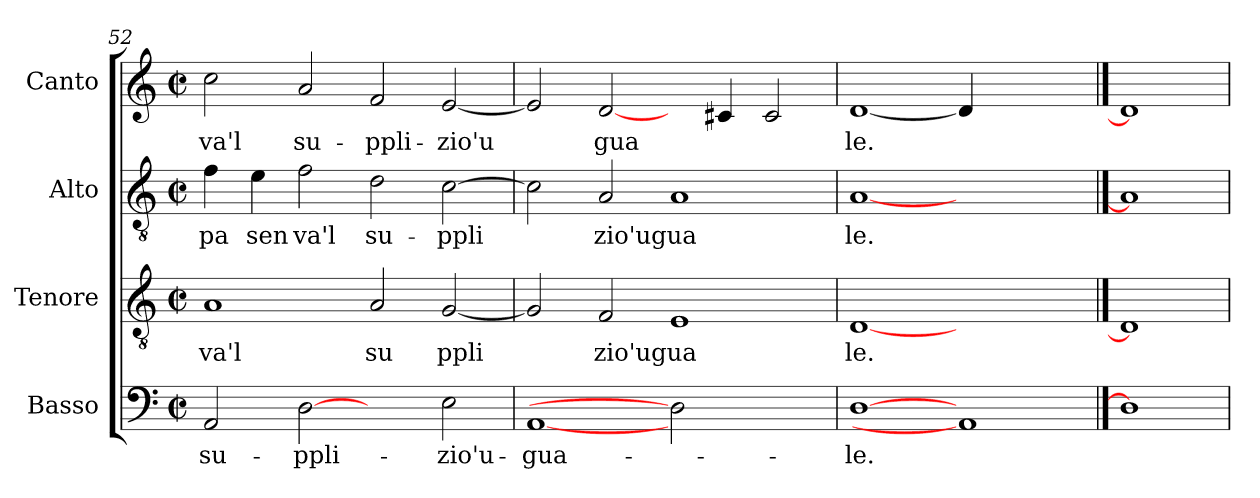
**kern	**text	**kern	**text	**kern	**text	**kern	**text
*part4	*part4	*part3	*part3	*part2	*part2	*part1	*part1
*staff4	*staff4	*staff3	*staff3	*staff2	*staff2	*staff1	*staff1
*I"Basso	*	*I"Tenore	*	*I"Alto	*	*I"Canto	*
*clefF4	*	*clefGv2	*	*clefGv2	*	*clefG2	*
*k[]	*	*k[]	*	*k[]	*	*k[]	*
*C:	*	*C:	*	*C:	*	*C:	*
*M2/2	*	*M2/2	*	*M2/2	*	*M2/2	*
*met(c|)	*	*met(c|)	*	*met(c|)	*	*met(c|)	*
=52	=52	=52	=52	=52	=52	=52	=52
!	!LO:LY:b:cj	!	!LO:LY:b:cj	!	!LO:LY:b:cj	!	!LO:LY:b:cj
2AA/	su-	1A	va'l	4f\	-pa	2cc\	va'l
!	!	!	!	!	!LO:LY:b:cj	!	!
.	.	.	.	4e\	sen	.	.
!	!LO:LY:b:cj	!	!	!	!LO:LY:b:cj	!	!LO:LY:b:cj
[2D	-ppli-	.	.	2f\	va'l	2a/	su-
!	!	!	!LO:LY:b:cj	!	!LO:LY:b:cj	!	!LO:LY:b:cj
2ryy	.	2A/	su	2d\	su-	2f/	-ppli-
!	!LO:LY:b:cj	!	!LO:LY:b:cj	!	!LO:LY:b:cj	!	!LO:LY:b:cj
2E\	-zio'u-	[<2G/	ppli	[>2c\	-ppli-	[<2e/	-zio'u-
=53	=53	=53	=53	=53	=53	=53	=53
!	!LO:LY:b:cj	!	!LO:LY:b:cj	!	!LO:LY:b:cj	!	!LO:LY:b:cj
[1AA	-gua-	2G/]	.	2c\]	--	2e/]	--
!	!	!	!LO:LY:b:cj	!	!LO:LY:b:cj	!	!LO:LY:b:cj
.	.	2F/	zio'ugua	2A/	-zio'ugua-	[2d/	-gua-
!	!	!	!LO:LY:b:cj	!	!LO:LY:b:cj	!	!
2D]	.	1E	.	1A	--	4ryy	.
!	!	!	!	!	!	!	!LO:LY:b:cj
.	.	.	.	.	.	4c#/	--
!	!	!	!	!	!	!	!LO:LY:b:cj
2ryy	.	.	.	.	.	2c#/	--
=54	=54	=54	=54	=54	=54	=54	=54
!	!LO:LY:b:cj	!	!LO:LY:b:cj	!	!LO:LY:b:cj	!	!LO:LY:b:cj
[1D	-le.	[1D	le.	[1A	-le.	[1d	-le.
1AA]	.	1ryy	.	1ryy	.	4d/]	.
.	.	.	.	.	.	2.ryy	.
==55	==55	==55	==55	==55	==55	==55	==55
1D]	.	1D]	.	1A]	.	1d]	.
=	=	=	=	=	=	=	=
*-	*-	*-	*-	*-	*-	*-	*-
